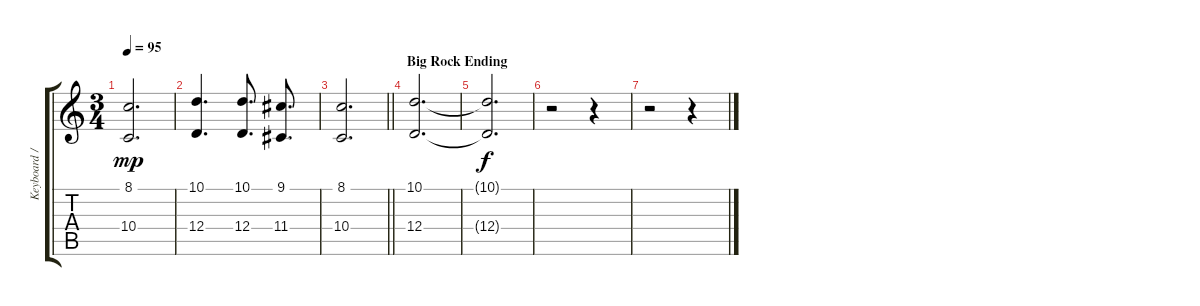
\track ("Keyboard / Flute" "Keyboard /") {instrument pad8sweep}
\staff {score tabs}
\tuning (E4 B3 G3 D3 A2 D2) {hide}
\ts (3 4)
\tempo 95
\clef g2
\ks c
(8.1 10.4).2{d dy mp} |
(10.1 12.4).4{d} (10.1 12.4).8{d} (9.1 11.4).8{d} |
\barLineRight lightlight
(8.1 10.4).2{d} |
\section ("" "Big Rock Ending")
(10.1 12.4).2{d} |
(10.1{t} 12.4{t}).2{d dy f} |
r.2 r.4 |
r.2 r.4
